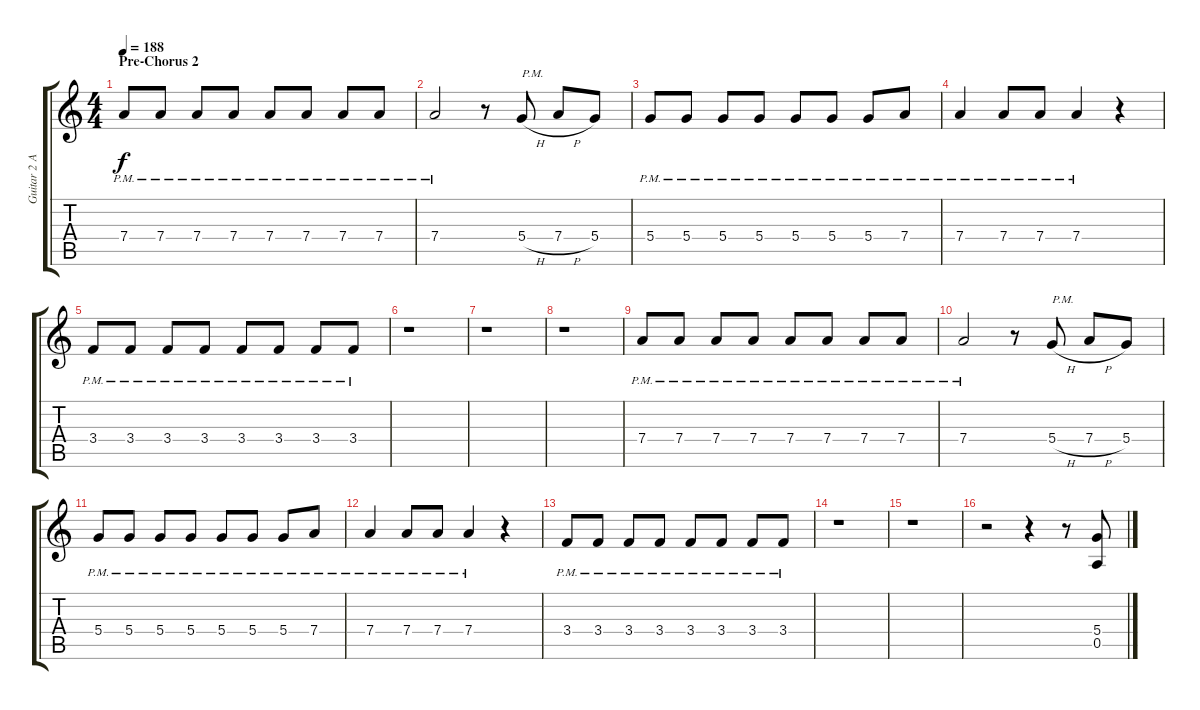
\track ("Guitar 2 Adrian Smith" "Guitar 2 A") {instrument distortionguitar}
\staff {score tabs}
\tuning (E4 B3 G3 D3 A2 E2) {hide}
\ts (4 4)
\section ("" "Pre-Chorus 2")
\tempo 188
\clef g2
\ks c
7.4{pm}.8{dy f} 7.4{pm}.8 7.4{pm}.8 7.4{pm}.8 7.4{pm}.8 7.4{pm}.8 7.4{pm}.8 7.4{pm}.8 |
7.4{pm}.2 r.8 5.4{h}.8{txt "P.M."} 7.4{h}.8 5.4.8 |
5.4{pm}.8 5.4{pm}.8 5.4{pm}.8 5.4{pm}.8 5.4{pm}.8 5.4{pm}.8 5.4{pm}.8 7.4{pm}.8 |
7.4{pm}.4 7.4{pm}.8 7.4{pm}.8 7.4{pm}.4 r.4 |
3.4{pm}.8 3.4{pm}.8 3.4{pm}.8 3.4{pm}.8 3.4{pm}.8 3.4{pm}.8 3.4{pm}.8 3.4{pm}.8 |
r.1 |
r.1 |
r.1 |
7.4{pm}.8 7.4{pm}.8 7.4{pm}.8 7.4{pm}.8 7.4{pm}.8 7.4{pm}.8 7.4{pm}.8 7.4{pm}.8 |
7.4{pm}.2 r.8 5.4{h}.8{txt "P.M."} 7.4{h}.8 5.4.8 |
5.4{pm}.8 5.4{pm}.8 5.4{pm}.8 5.4{pm}.8 5.4{pm}.8 5.4{pm}.8 5.4{pm}.8 7.4{pm}.8 |
7.4{pm}.4 7.4{pm}.8 7.4{pm}.8 7.4{pm}.4 r.4 |
3.4{pm}.8 3.4{pm}.8 3.4{pm}.8 3.4{pm}.8 3.4{pm}.8 3.4{pm}.8 3.4{pm}.8 3.4{pm}.8 |
r.1 |
r.1 |
r.2 r.4 r.8 (5.4 0.5).8
